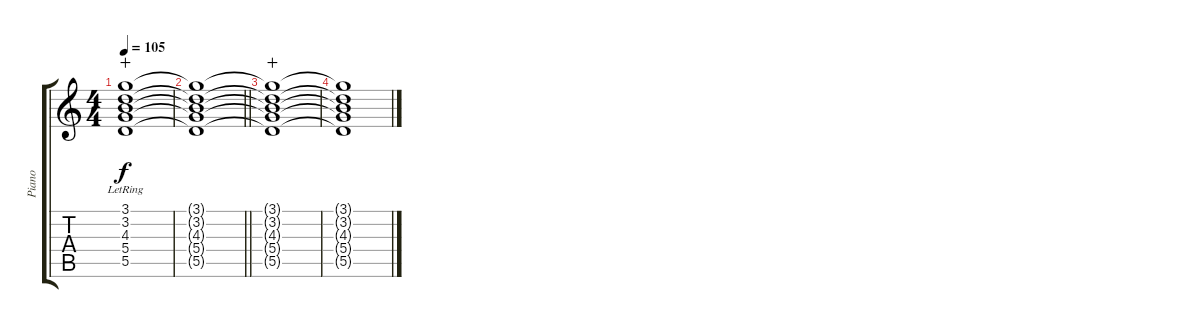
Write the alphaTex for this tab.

\track ("Piano" "Piano") {instrument electricbassfinger}
\staff {score tabs}
\tuning (E4 B3 G3 D3 A2 D2) {hide}
\ts (4 4)
\tempo 105
\clef g2
\ks c
(3.1{lr} 3.2{lr} 4.3{lr} 5.4{lr} 5.5{lr}).1{dy f wahc} |
\barLineRight lightlight
(3.1{t} 3.2{t} 4.3{t} 5.4{t} 5.5{t}).1 |
(3.1{t} 3.2{t} 4.3{t} 5.4{t} 5.5{t}).1{wahc} |
(3.1{t} 3.2{t} 4.3{t} 5.4{t} 5.5{t}).1
